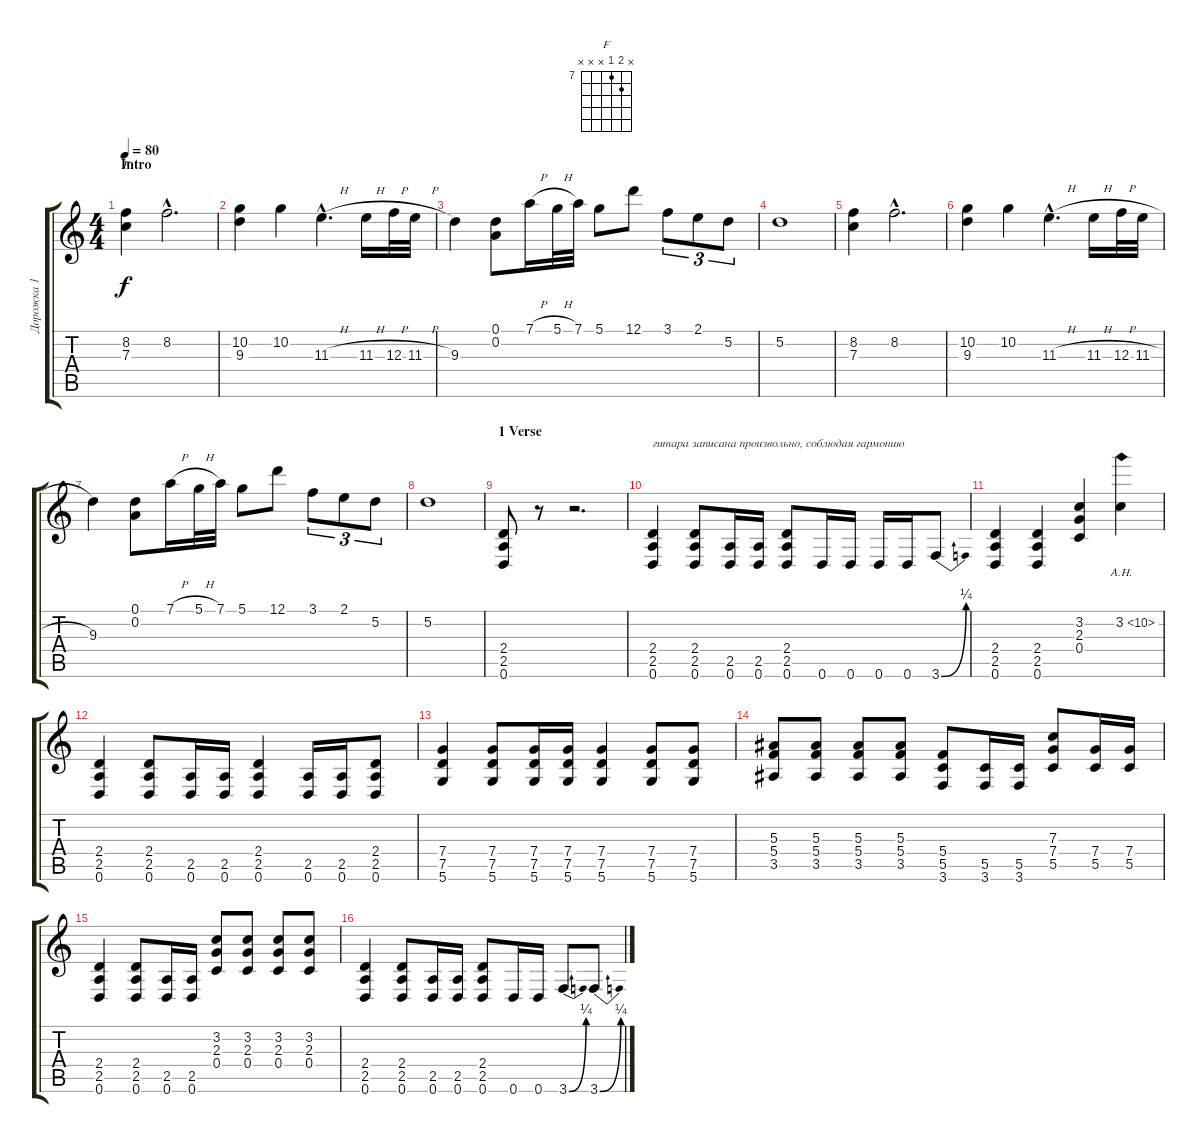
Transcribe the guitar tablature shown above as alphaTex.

\track ("Дорожка 1" "Дорожка 1") {instrument overdrivenguitar}
\staff {score tabs}
\tuning (D4 A3 F3 C3 G2 D2) {hide}
\chord ("F" x 8 7 x x x) {firstfret 7}
\ts (4 4)
\section ("" "Intro")
\tempo 80
\clef g2
\ks c
(8.2 7.3).4{ch "F" dy f instrument overdrivenguitar} 8.2{hac}.2{d} |
(10.2 9.3).4 10.2.4 11.3{h hac}.4{d} 11.3{h}.16 12.3{h}.32 11.3{h}.32 |
9.3.4 (0.1 0.2).8 7.1{h}.16 5.1{h}.32 7.1.32 5.1.8 12.1.8 3.1.8{tu (3 2)} 2.1.8{tu (3 2)} 5.2.8{tu (3 2)} |
5.2.1 |
(8.2 7.3).4 8.2{hac}.2{d} |
(10.2 9.3).4 10.2.4 11.3{h hac}.4{d} 11.3{h}.16 12.3{h}.32 11.3{h}.32 |
9.3.4 (0.1 0.2).8 7.1{h}.16 5.1{h}.32 7.1.32 5.1.8 12.1.8 3.1.8{tu (3 2)} 2.1.8{tu (3 2)} 5.2.8{tu (3 2)} |
5.2.1 |
\section ("" "1 Verse")
(2.4 2.5 0.6).8 r.8 r.2{d} |
(2.4 2.5 0.6).4{txt "гитара записана произвольно, соблюдая гармонию"} (2.4 2.5 0.6).8 (2.5 0.6).16 (2.5 0.6).16 (2.4 2.5 0.6).8 0.6.16 0.6.16 0.6.16 0.6.16 3.6{be (bend 0 0 60 1)}.8 |
(2.4 2.5 0.6).4 (2.4 2.5 0.6).4 (3.2 2.3 0.4).4 3.2{ah 7}.4 |
(2.4 2.5 0.6).4 (2.4 2.5 0.6).8 (2.5 0.6).16 (2.5 0.6).16 (2.4 2.5 0.6).4 (2.5 0.6).16 (2.5 0.6).16 (2.4 2.5 0.6).8 |
(7.4 7.5 5.6).4 (7.4 7.5 5.6).8 (7.4 7.5 5.6).16 (7.4 7.5 5.6).16 (7.4 7.5 5.6).4 (7.4 7.5 5.6).8 (7.4 7.5 5.6).8 |
(5.3 5.4 3.5).8 (5.3 5.4 3.5).8 (5.3 5.4 3.5).8 (5.3 5.4 3.5).8 (5.4 5.5 3.6).8 (5.5 3.6).16 (5.5 3.6).16 (7.3 7.4 5.5).8 (7.4 5.5).16 (7.4 5.5).16 |
(2.4 2.5 0.6).4 (2.4 2.5 0.6).8 (2.5 0.6).16 (2.5 0.6).16 (3.2 2.3 0.4).8 (3.2 2.3 0.4).8 (3.2 2.3 0.4).8 (3.2 2.3 0.4).8 |
(2.4 2.5 0.6).4 (2.4 2.5 0.6).8 (2.5 0.6).16 (2.5 0.6).16 (2.4 2.5 0.6).8 0.6.16 0.6.16 3.6{be (bend 0 0 60 1)}.8 3.6{be (bend 0 0 60 1)}.8
